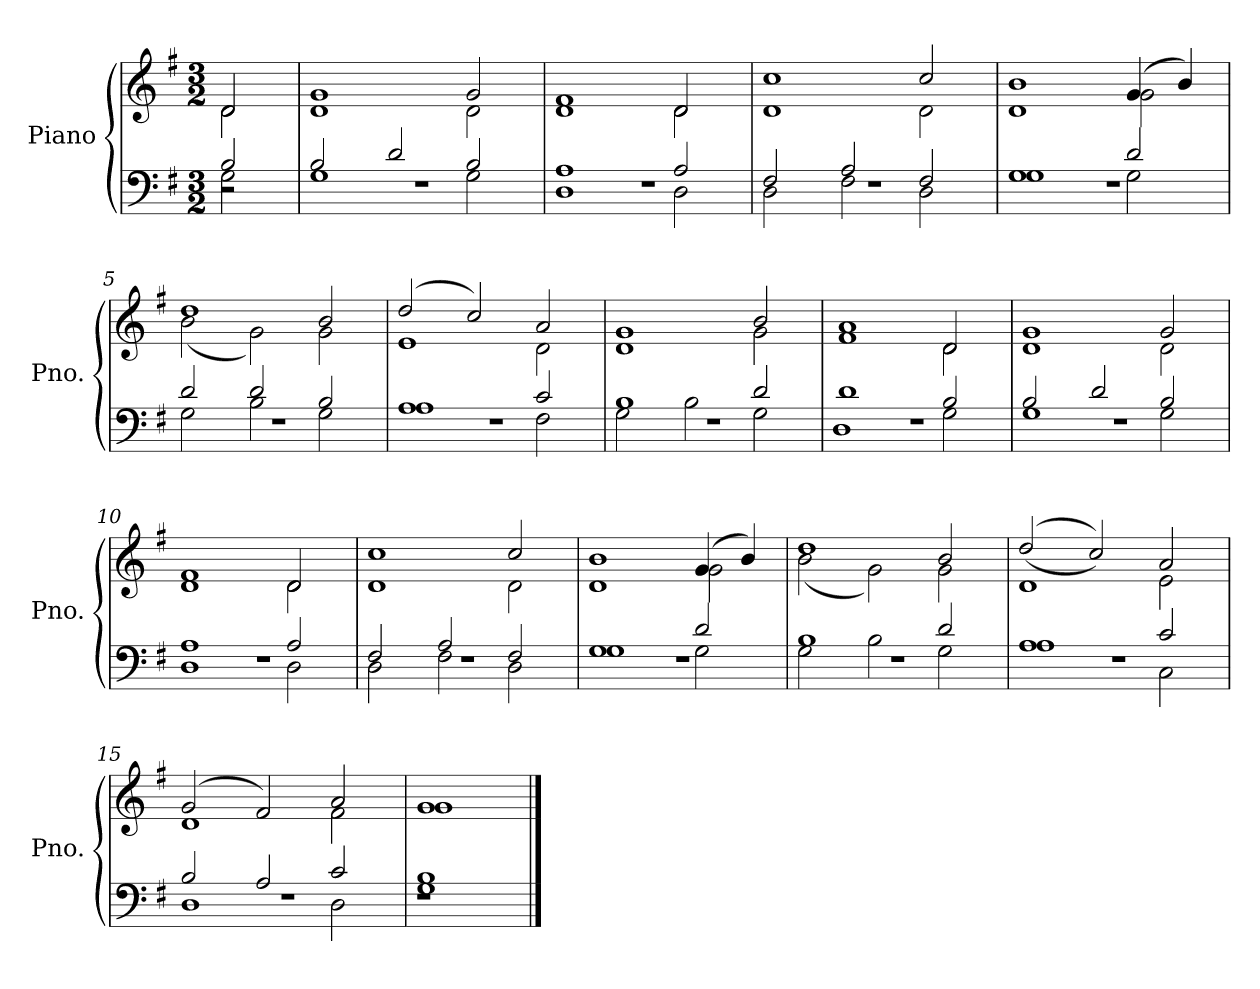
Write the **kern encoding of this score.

**kern	**kern
*part1	*part1
*staff2	*staff1
*I"Piano	*
*I'Pno.	*
*clefF4	*clefG2
*k[f#]	*k[f#]
*M3/2	*M3/2
*MM240	*MM240
=	=
*^	*^
*	*^	*	*
2r	2B/	2G\	2d/	2d\
=1	=1	=1	=1	=1
1.r	2B/	1G	1g	1d
.	2d/	.	.	.
.	2B/	2G\	2g/	2d\
=2	=2	=2	=2	=2
1.r	1A	1D	1f#	1d
.	2A/	2D\	2d/	2d\
=3	=3	=3	=3	=3
1.r	2F#/	2D\	1cc	1d
.	2A/	2F#\	.	.
.	2F#/	2D\	2cc/	2d\
=4	=4	=4	=4	=4
1.r	1G	1G	1b	1d
.	2d/	2G\	(4g/	2g\
.	.	.	4b/)	.
=5	=5	=5	=5	=5
1.r	2d/	2G\	1dd	(2b\
.	2d/	2B\	.	2g\)
.	2B/	2G\	2b/	2g\
=6	=6	=6	=6	=6
1.r	1A	1A	(2dd/	1e
.	.	.	2cc/)	.
.	2c/	2F#\	2a/	2d\
=7	=7	=7	=7	=7
1.r	1B	2G\	1g	1d
.	.	2B\	.	.
.	2d/	2G\	2b/	2g\
=8	=8	=8	=8	=8
1.r	1d	1D	1a	1f#
.	2B/	2G\	2d/	2d\
!!LO:LB:g=z	!!
=9	=9	=9	=9	=9
1.r	2B/	1G	1g	1d
.	2d/	.	.	.
.	2B/	2G\	2g/	2d\
=10	=10	=10	=10	=10
1.r	1A	1D	1f#	1d
.	2A/	2D\	2d/	2d\
=11	=11	=11	=11	=11
1.r	2F#/	2D\	1cc	1d
.	2A/	2F#\	.	.
.	2F#/	2D\	2cc/	2d\
=12	=12	=12	=12	=12
1.r	1G	1G	1b	1d
.	2d/	2G\	(4g/	2g\
.	.	.	4b/)	.
=13	=13	=13	=13	=13
1.r	1B	2G\	1dd	(2b\
.	.	2B\	.	2g\)
.	2d/	2G\	2b/	2g\
=14	=14	=14	=14	=14
1.r	1A	1A	((2dd/	1d
.	.	.	2cc/))	.
.	2c/	2C\	2a/	2e\
=15	=15	=15	=15	=15
1.r	2B/	1D	(2g/	1d
.	2A/	.	2f#/)	.
.	2c/	2D\	2a/	2f#\
=16	=16	=16	=16	=16
1r	1B	1G	1g	1g
*v	*v	*v	*	*
*	*v	*v
==	==
*-	*-
